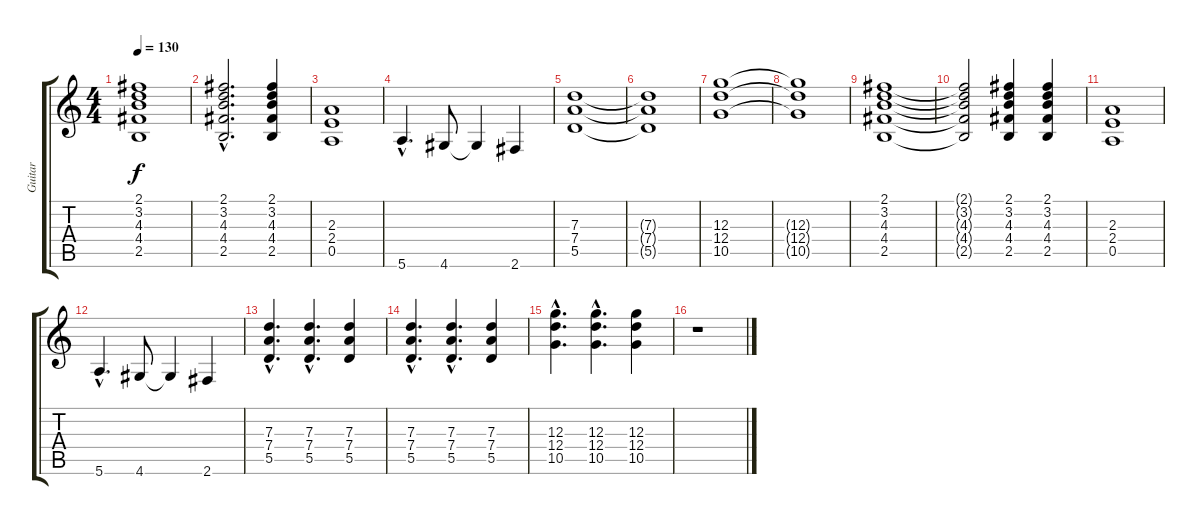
\track ("Guitar" "Guitar") {instrument distortionguitar}
\staff {score tabs}
\tuning (E4 B3 G3 D3 A2 E2) {hide}
\ts (4 4)
\tempo 130
\clef g2
\ks c
(2.1 3.2 4.3 4.4 2.5).1{dy f} |
(2.1{hac} 3.2{hac} 4.3{hac} 4.4{hac} 2.5{hac}).2{d} (2.1 3.2 4.3 4.4 2.5).4 |
(2.3 2.4 0.5).1 |
5.6{hac}.4{d} 4.6.8 4.6{t}.4 2.6.4 |
(7.3 7.4 5.5).1 |
(7.3{t} 7.4{t} 5.5{t}).1 |
(12.3 12.4 10.5).1 |
(12.3{t} 12.4{t} 10.5{t}).1 |
(2.1 3.2 4.3 4.4 2.5).1 |
(2.1{t} 3.2{t} 4.3{t} 4.4{t} 2.5{t}).2 (2.1 3.2 4.3 4.4 2.5).4 (2.1 3.2 4.3 4.4 2.5).4 |
(2.3 2.4 0.5).1 |
5.6{hac}.4{d} 4.6.8 4.6{t}.4 2.6.4 |
(7.3{hac} 7.4{hac} 5.5{hac}).4{d} (7.3{hac} 7.4{hac} 5.5{hac}).4{d} (7.3 7.4 5.5).4 |
(7.3{hac} 7.4{hac} 5.5{hac}).4{d} (7.3{hac} 7.4{hac} 5.5{hac}).4{d} (7.3 7.4 5.5).4 |
(12.3{hac} 12.4{hac} 10.5{hac}).4{d} (12.3{hac} 12.4{hac} 10.5{hac}).4{d} (12.3 12.4 10.5).4 |
r.1
